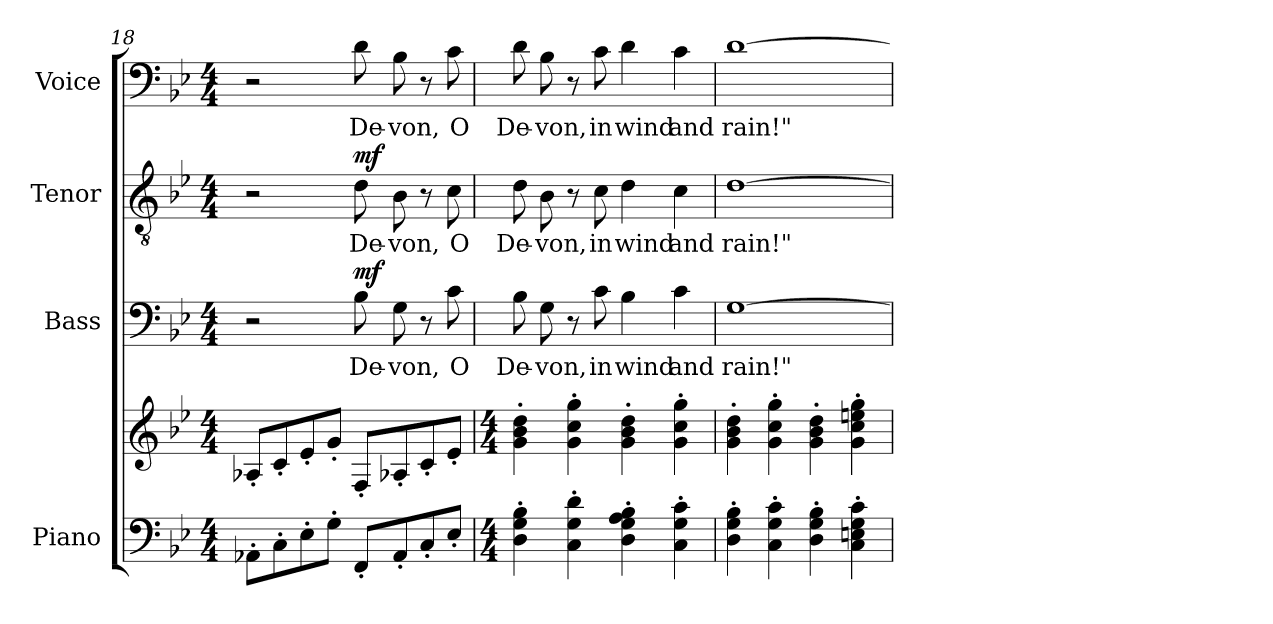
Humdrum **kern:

**kern	**kern	**dynam	**kern	**text	**dynam	**kern	**text	**dynam	**kern	**text
*part4	*part4	*part4	*part3	*part3	*part3	*part2	*part2	*part2	*part1	*part1
*staff5	*staff4	*staff4/5	*staff3	*staff3	*staff3	*staff2	*staff2	*staff2	*staff1	*staff1
*I"Piano	*	*	*I"Bass	*	*	*I"Tenor	*	*	*I"Voice	*
*	*	*	*I'B	*	*	*I'T	*	*	*	*
!!LO:LB:g=z
*clefF4	*clefG2	*	*clefF4	*	*	*clefGv2	*	*	*clefF4	*
*k[b-e-]	*k[b-e-]	*	*k[b-e-]	*	*	*k[b-e-]	*	*	*k[b-e-]	*
*B-:	*B-:	*	*B-:	*	*	*B-:	*	*	*B-:	*
*M4/4	*M4/4	*	*M4/4	*	*	*M4/4	*	*	*M4/4	*
=18	=18	=18	=18	=18	=18	=18	=18	=18	=18	=18
8AA-X'L	8A-X'L	.	2r	.	.	2r	.	.	2r	.
8C'	8c'	.	.	.	.	.	.	.	.	.
8E-'	8e-'	.	.	.	.	.	.	.	.	.
8G'J	8g'J	.	.	.	.	.	.	.	.	.
!	!	!	!	!LO:LY:b	!LO:DY:b	!	!LO:LY:b	!LO:DY:b	!	!LO:LY:b
8FF'L	8F'L	.	8B-	De-	mf	8d	De-	mf	8d	De-
!	!	!	!	!LO:LY:b	!	!	!LO:LY:b	!	!	!LO:LY:b
8AA-'	8A-X'	.	8G	-von,	.	8B-	-von,	.	8B-	-von,
8C'	8c'	.	8r	.	.	8r	.	.	8r	.
!	!	!	!	!LO:LY:b	!	!	!LO:LY:b	!	!	!LO:LY:b
8E-'J	8e-'J	.	8c	O	.	8c	O	.	8c	O
!!LO:LB:g=z
=19	=19	=19	=19	=19	=19	=19	=19	=19	=19	=19
*M4/4	*M4/4	*	*	*	*	*	*	*	*	*
!	!	!LO:DY:b=2	!	!LO:LY:b	!	!	!LO:LY:b	!	!	!LO:LY:b
!	!	!LO:DY:n=1:b	!	!	!	!	!	!	!	!
4D' 4G' 4B-'	4g' 4b-' 4dd'	mf mf	8B-	De-	.	8d	De-	.	8d	De-
!	!	!	!	!LO:LY:b	!	!	!LO:LY:b	!	!	!LO:LY:b
.	.	.	8G	-von,	.	8B-	-von,	.	8B-	-von,
4C' 4G' 4d'	4g' 4cc' 4gg'	.	8r	.	.	8r	.	.	8r	.
!	!	!	!	!LO:LY:b	!	!	!LO:LY:b	!	!	!LO:LY:b
.	.	.	8c	in	.	8c	in	.	8c	in
!	!	!	!	!LO:LY:b	!	!	!LO:LY:b	!	!	!LO:LY:b
4D' 4G' 4A' 4B-'	4g' 4b-' 4dd'	.	4B-	wind	.	4d	wind	.	4d	wind
!	!	!	!	!LO:LY:b	!	!	!LO:LY:b	!	!	!LO:LY:b
4C' 4G' 4c'	4g' 4cc' 4gg'	.	4c	and	.	4c	and	.	4c	and
=20	=20	=20	=20	=20	=20	=20	=20	=20	=20	=20
!	!	!	!	!LO:LY:b	!	!	!LO:LY:b	!	!	!LO:LY:b
4D' 4G' 4B-'	4g' 4b-' 4dd'	.	[1G	rain!"	.	[1d	rain!"	.	[1d	rain!"
4C' 4G' 4c'	4g' 4cc' 4gg'	.	.	.	.	.	.	.	.	.
4D' 4G' 4B-'	4g' 4b-' 4dd'	.	.	.	.	.	.	.	.	.
4C' 4En' 4G' 4c'	4g' 4cc' 4een' 4gg'	.	.	.	.	.	.	.	.	.
=	=	=	=	=	=	=	=	=	=	=
*-	*-	*-	*-	*-	*-	*-	*-	*-	*-	*-
